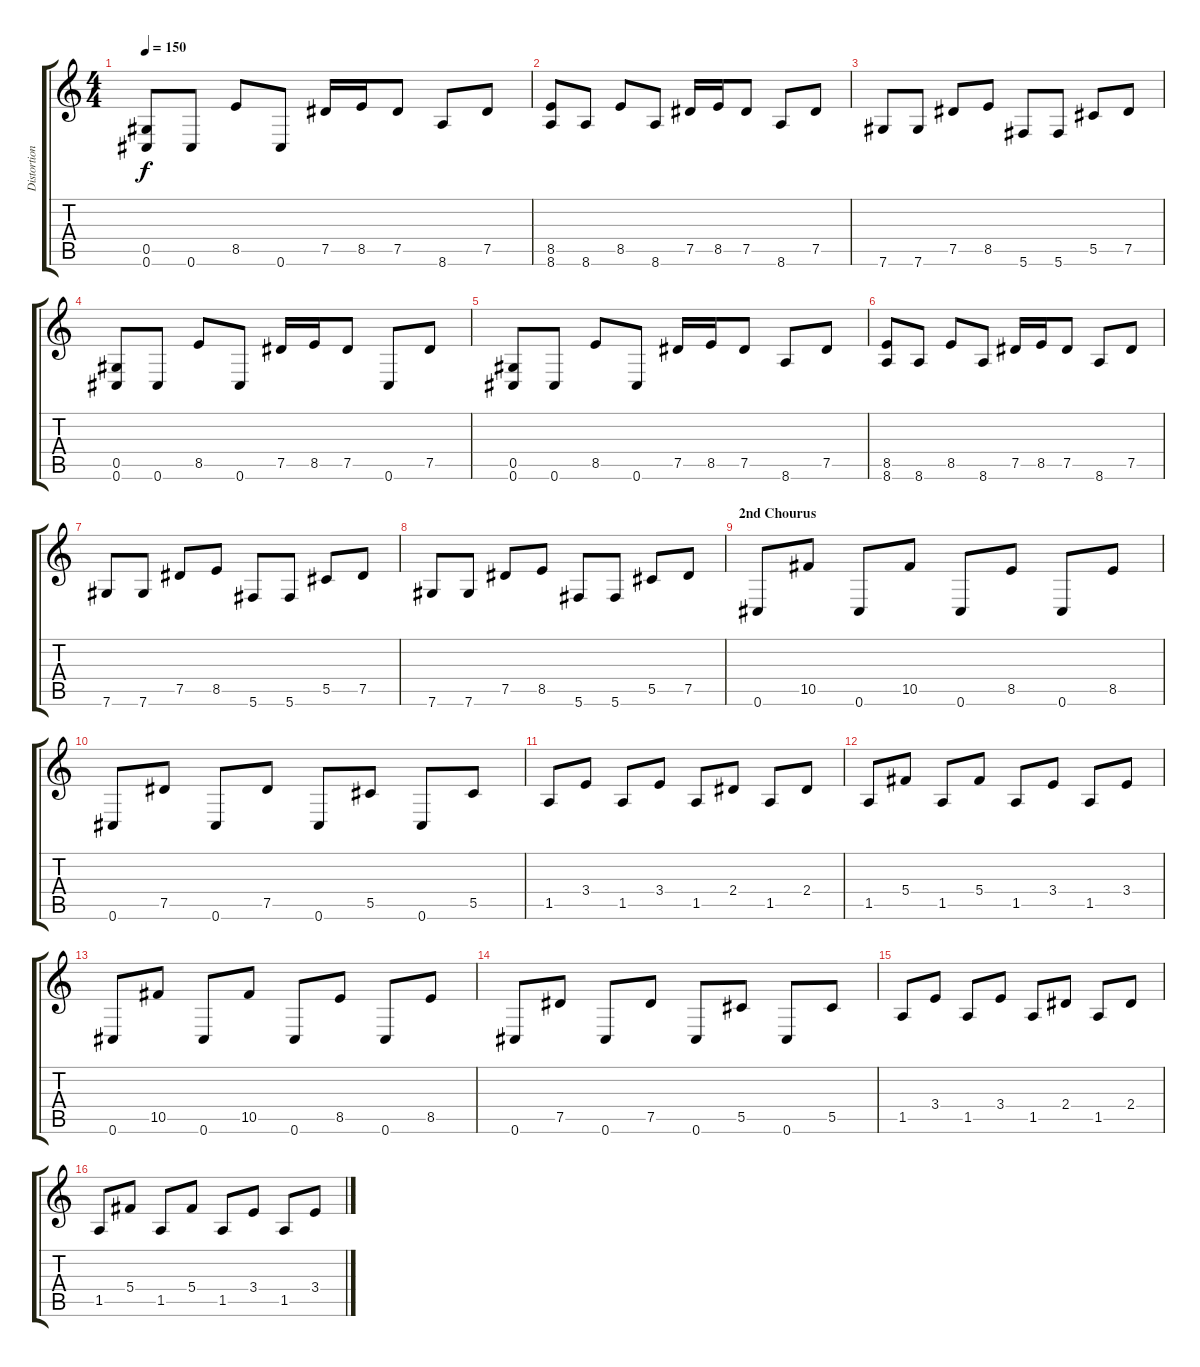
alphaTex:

\track ("Distortion 2" "Distortion") {instrument distortionguitar}
\staff {score tabs}
\tuning (Eb4 Bb3 Gb3 Db3 Ab2 Db2) {hide}
\ts (4 4)
\tempo 150
\clef g2
\ks c
(0.5 0.6).8{dy f} 0.6.8 8.5.8 0.6.8 7.5.16 8.5.16 7.5.8 8.6.8 7.5.8 |
(8.5 8.6).8 8.6.8 8.5.8 8.6.8 7.5.16 8.5.16 7.5.8 8.6.8 7.5.8 |
7.6.8 7.6.8 7.5.8 8.5.8 5.6.8 5.6.8 5.5.8 7.5.8 |
(0.5 0.6).8 0.6.8 8.5.8 0.6.8 7.5.16 8.5.16 7.5.8 0.6.8 7.5.8 |
(0.5 0.6).8 0.6.8 8.5.8 0.6.8 7.5.16 8.5.16 7.5.8 8.6.8 7.5.8 |
(8.5 8.6).8 8.6.8 8.5.8 8.6.8 7.5.16 8.5.16 7.5.8 8.6.8 7.5.8 |
7.6.8 7.6.8 7.5.8 8.5.8 5.6.8 5.6.8 5.5.8 7.5.8 |
7.6.8 7.6.8 7.5.8 8.5.8 5.6.8 5.6.8 5.5.8 7.5.8 |
\section ("" "2nd Chourus")
0.6.8 10.5.8 0.6.8 10.5.8 0.6.8 8.5.8 0.6.8 8.5.8 |
0.6.8 7.5.8 0.6.8 7.5.8 0.6.8 5.5.8 0.6.8 5.5.8 |
1.5.8 3.4.8 1.5.8 3.4.8 1.5.8 2.4.8 1.5.8 2.4.8 |
1.5.8 5.4.8 1.5.8 5.4.8 1.5.8 3.4.8 1.5.8 3.4.8 |
0.6.8 10.5.8 0.6.8 10.5.8 0.6.8 8.5.8 0.6.8 8.5.8 |
0.6.8 7.5.8 0.6.8 7.5.8 0.6.8 5.5.8 0.6.8 5.5.8 |
1.5.8 3.4.8 1.5.8 3.4.8 1.5.8 2.4.8 1.5.8 2.4.8 |
1.5.8 5.4.8 1.5.8 5.4.8 1.5.8 3.4.8 1.5.8 3.4.8
